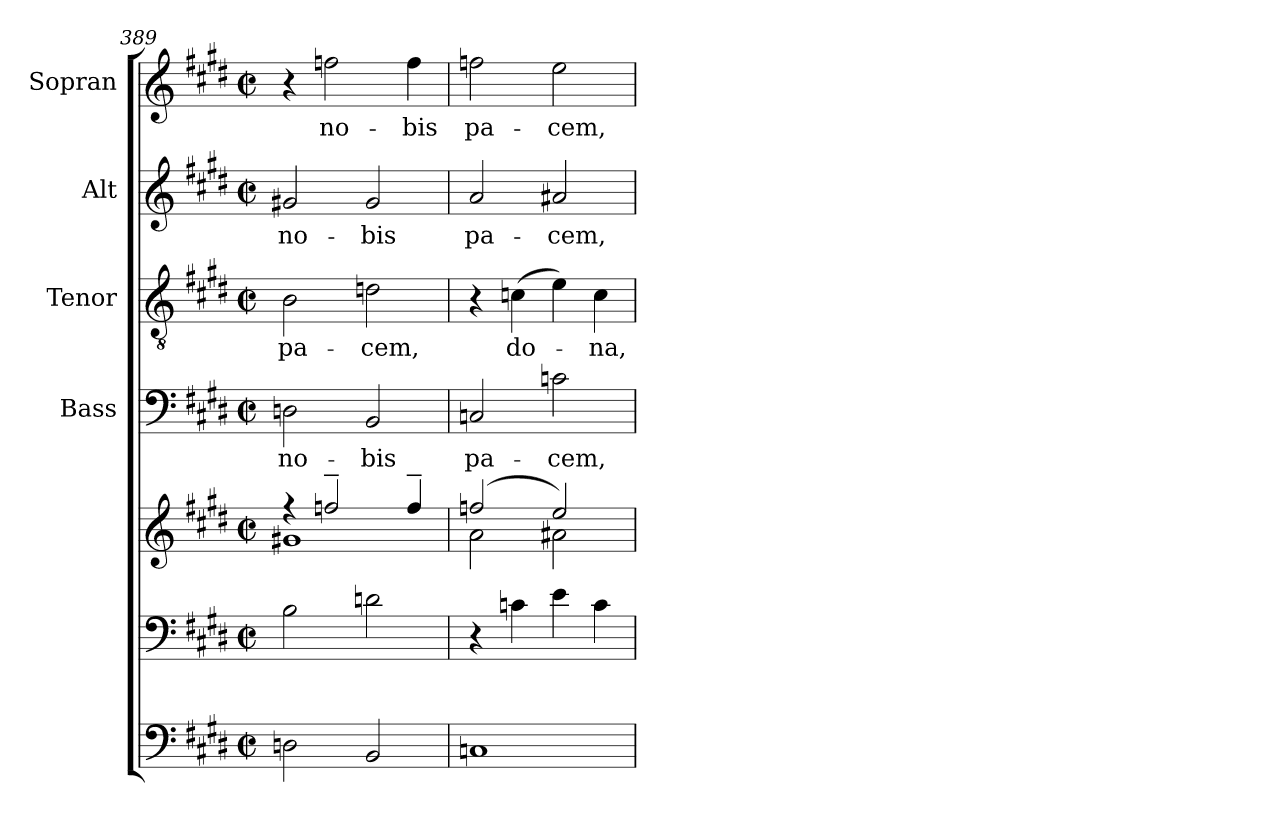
**kern	**kern	**kern	**kern	**text	**kern	**text	**kern	**text	**kern	**text
*part6	*part5	*part5	*part4	*part4	*part3	*part3	*part2	*part2	*part1	*part1
*staff7	*staff6	*staff5	*staff4	*staff4	*staff3	*staff3	*staff2	*staff2	*staff1	*staff1
*	*	*	*I"Bass	*	*I"Tenor	*	*I"Alt	*	*I"Sopran	*
*	*	*	*I'B.	*	*I'T.	*	*I'A.	*	*I'S.	*
*clefF4	*clefF4	*clefG2	*clefF4	*	*clefGv2	*	*clefG2	*	*clefG2	*
*ITrd7c12	*	*	*	*	*	*	*	*	*	*
*k[f#c#g#d#]	*k[f#c#g#d#]	*k[f#c#g#d#]	*k[f#c#g#d#]	*	*k[f#c#g#d#]	*	*k[f#c#g#d#]	*	*k[f#c#g#d#]	*
*E:	*E:	*E:	*E:	*	*E:	*	*E:	*	*E:	*
*M2/2	*M2/2	*M2/2	*M2/2	*	*M2/2	*	*M2/2	*	*M2/2	*
*met(c|)	*met(c|)	*met(c|)	*met(c|)	*	*met(c|)	*	*met(c|)	*	*met(c|)	*
=389	=389	=389	=389	=389	=389	=389	=389	=389	=389	=389
*	*	*^	*	*	*	*	*	*	*	*
!	!	!	!	!	!LO:LY:b	!	!LO:LY:b	!	!LO:LY:b	!	!
2DDn\	2B\	4rff	1g#X	2Dn\	no-	2B\	pa-	2g#X/	no-	4r	.
!	!	!	!	!	!	!	!	!	!	!	!LO:LY:b
.	.	2ffn~>/	.	.	.	.	.	.	.	2ffn\	no-
!	!	!	!	!	!LO:LY:b	!	!LO:LY:b	!	!LO:LY:b	!	!
2BBB/	2dn\	.	.	2BB/	-bis	2dn\	-cem,	2g#/	-bis	.	.
!	!	!	!	!	!	!	!	!	!	!	!LO:LY:b
.	.	4ff~>/	.	.	.	.	.	.	.	4ff\	-bis
!!LO:PB:g=z
=390	=390	=390	=390	=390	=390	=390	=390	=390	=390	=390	=390
!	!	!	!	!	!LO:LY:b	!	!	!	!LO:LY:b	!	!LO:LY:b
1CCn	4r	(>2ffn/	2a\	2Cn/	pa-	4r	.	2a/	pa-	2ffn\	pa-
!	!	!	!	!	!	!	!LO:LY:b	!	!	!	!
.	4cn\	.	.	.	.	(>4cn\	do-	.	.	.	.
!	!	!	!	!	!LO:LY:b	!	!	!	!LO:LY:b	!	!LO:LY:b
.	4e\	2ee/)	2a#X\	2cn\	-cem,	4e\)	.	2a#X/	-cem,	2ee\	-cem,
!	!	!	!	!	!	!	!LO:LY:b	!	!	!	!
.	4c\	.	.	.	.	4c\	-na,	.	.	.	.
*	*	*v	*v	*	*	*	*	*	*	*	*
=	=	=	=	=	=	=	=	=	=	=
*-	*-	*-	*-	*-	*-	*-	*-	*-	*-	*-
